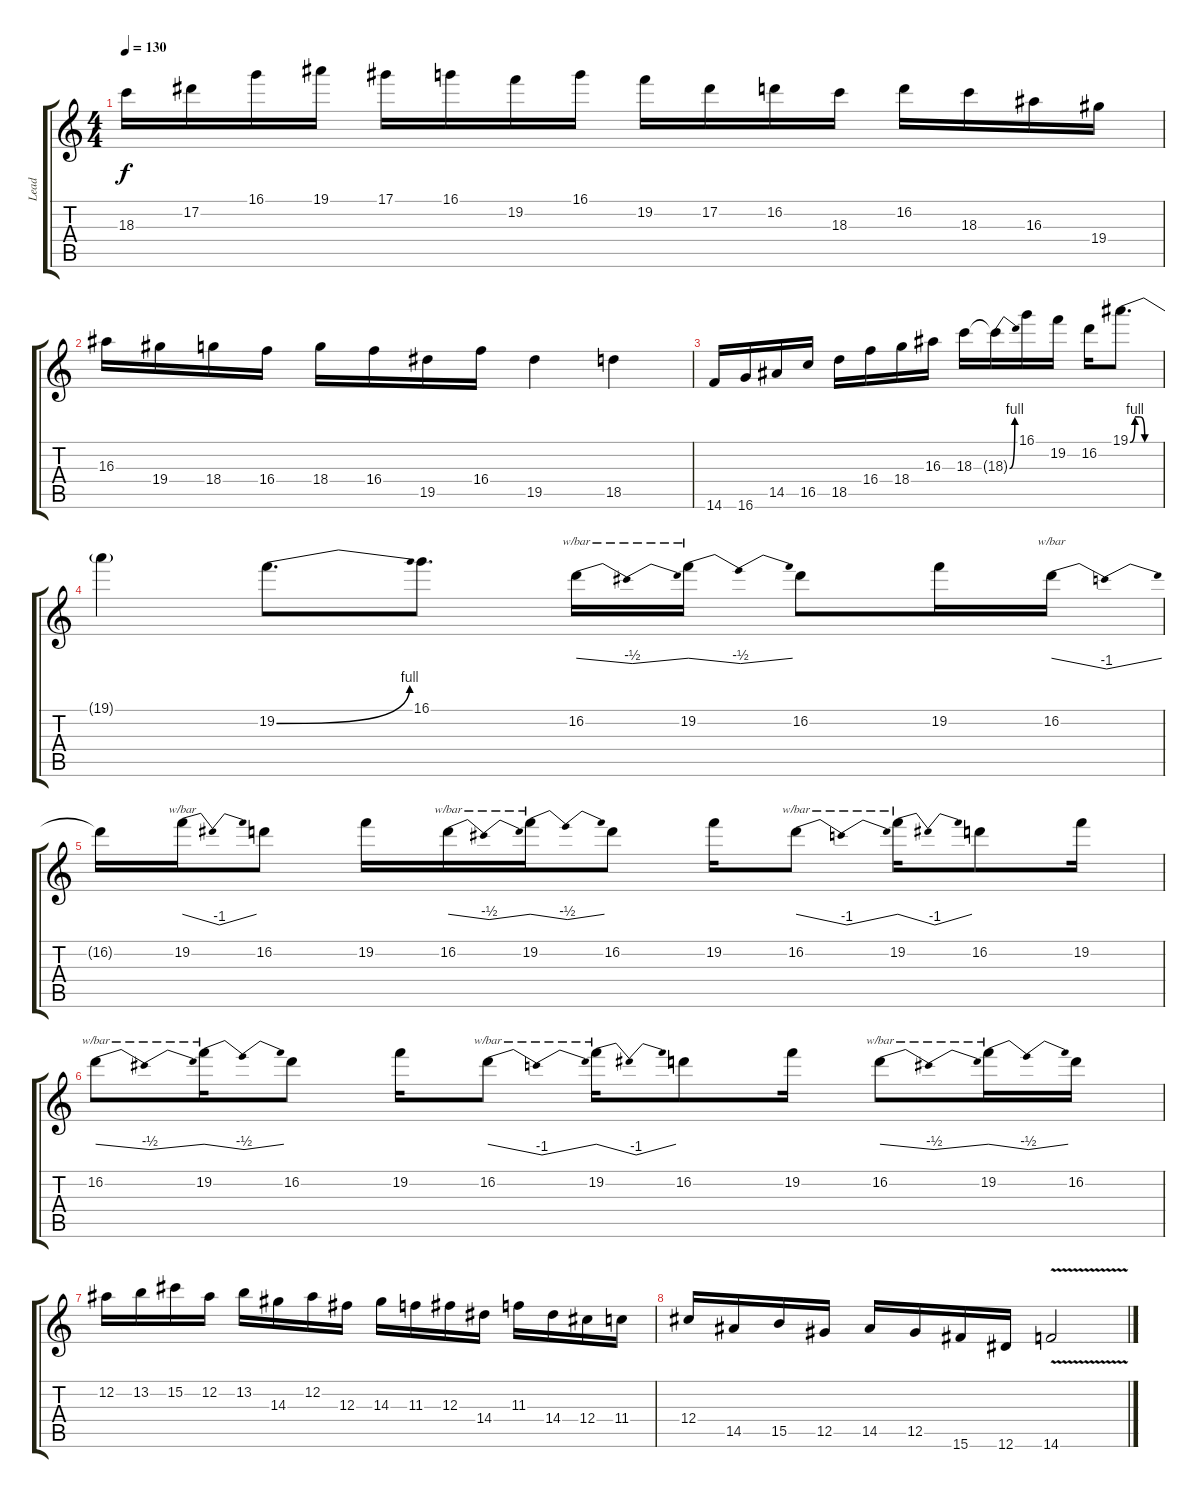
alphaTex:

\track ("Lead" "Lead") {instrument overdrivenguitar}
\staff {score tabs}
\tuning (Eb4 Bb3 Gb3 Db3 Ab2 Eb2) {hide}
\ts (4 4)
\tempo 130
\clef g2
\ks c
18.3.16{dy f} 17.2.16 16.1.16 19.1.16 17.1.16 16.1.16 19.2.16 16.1.16 19.2.16 17.2.16 16.2.16 18.3.16 16.2.16 18.3.16 16.3.16 19.4.16 |
16.3.16 19.4.16 18.4.16 16.4.16 18.4.16 16.4.16 19.5.16 16.4.16 19.5.4 18.5.4 |
14.6.16 16.6.16 14.5.16 16.5.16 18.5.16 16.4.16 18.4.16 16.3.16 18.3.16 18.3{be (bend 0 0 60 4) t}.16 16.1.16 19.2.16 16.2.16 19.1{be (custom 0 0 10 4 20 4 30 0 60 0)}.8{d} |
19.1{t}.4 19.2{be (bend 0 0 60 4)}.8{d} 16.1.8{d} 16.2.16{tbe (dip default 0 0 30 -2 60 0)} 19.2.16{tbe (dip default 0 0 30 -2 60 0)} 16.2.8 19.2.16 16.2.16{tbe (dip default 0 0 30 -4 60 0)} |
16.2{t}.16 19.2.16{tbe (dip default 0 0 30 -4 60 0)} 16.2.8 19.2.16 16.2.16{tbe (dip default 0 0 30 -2 60 0)} 19.2.16{tbe (dip default 0 0 30 -2 60 0)} 16.2.8 19.2.16 16.2.8{tbe (dip default 0 0 30 -4 60 0)} 19.2.16{tbe (dip default 0 0 30 -4 60 0)} 16.2.8 19.2.16 |
16.2.8{tbe (dip default 0 0 30 -2 60 0)} 19.2.16{tbe (dip default 0 0 30 -2 60 0)} 16.2.8 19.2.16 16.2.8{tbe (dip default 0 0 30 -4 60 0)} 19.2.16{tbe (dip default 0 0 30 -4 60 0)} 16.2.8 19.2.16 16.2.8{tbe (dip default 0 0 30 -2 60 0)} 19.2.16{tbe (dip default 0 0 30 -2 60 0)} 16.2.16 |
12.2.16 13.2.16 15.2.16 12.2.16 13.2.16 14.3.16 12.2.16 12.3.16 14.3.16 11.3.16 12.3.16 14.4.16 11.3.16 14.4.16 12.4.16 11.4.16 |
12.4.16 14.5.16 15.5.16 12.5.16 14.5.16 12.5.16 15.6.16 12.6.16 14.6{v}.2
